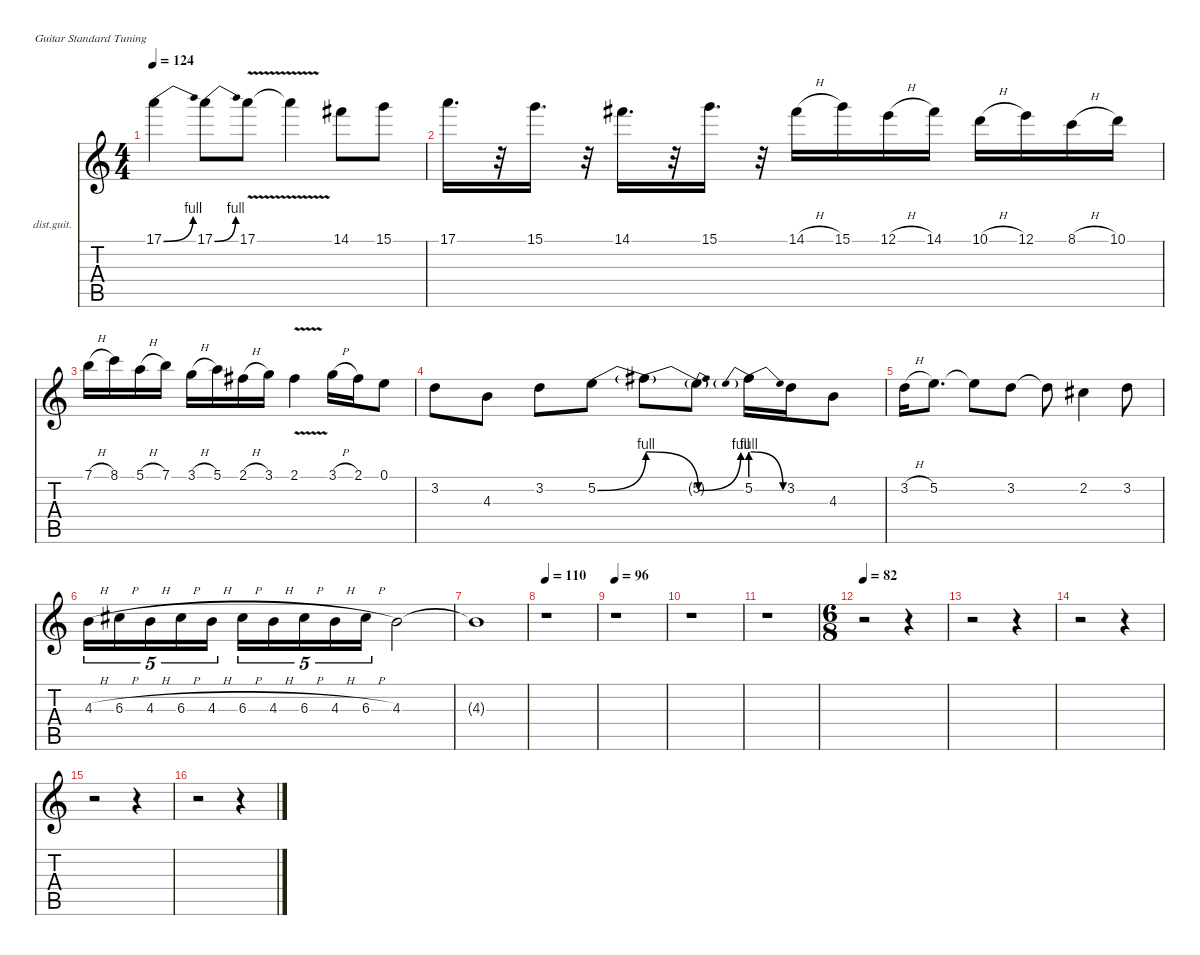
\defaultSystemsLayout 4
\hideDynamics
\bracketExtendMode nobrackets
\firstSystemTrackNameOrientation horizontal
\otherSystemsTrackNameOrientation horizontal
\track ("Lead Guitar" "dist.guit.") {instrument distortionguitar}
\staff {score tabs}
\tuning (E4 B3 G3 D3 A2 E2)
\ts (4 4)
\tempo 124
\clef g2
\ks c
17.1{be (bend 0 0 30 4)}.4{dy fff} 17.1{be (bend 0 0 30 4)}.8 17.1{v}.8 17.1{v t}.4{dy f} 14.1{acc #}.8{dy fff} 15.1.8 |
17.1.16{d} r.32 15.1.16{d} r.32 14.1{acc #}.16{d} r.32 15.1.16{d} r.32 14.1{h acc #}.16 15.1.16{dy ff} 12.1{h}.16{dy fff} 14.1{acc #}.16{dy ff} 10.1{h}.16{dy fff} 12.1.16{dy ff} 8.1{h}.16{dy fff} 10.1.16{dy ff} |
7.1{h}.16{dy fff} 8.1.16{dy ff} 5.1{h}.16{dy fff} 7.1.16{dy ff} 3.1{h}.16{dy fff} 5.1.16{dy ff} 2.1{h acc #}.16{dy fff} 3.1.16{dy ff} 2.1{v acc #}.4{dy fff} 3.1{h}.16 2.1{acc #}.16{dy ff} 0.1.8{dy fff} |
3.2.8 4.3.8 3.2.8 5.2{be (bend 0 0 60 4)}.8 5.2{be (release 0 4 60 0) t}.8{dy f} 5.2{be (bend 0 0 60 4) t}.8 5.2{be (prebendrelease 0 4 39.999998399999996 0)}.16{dy fff} 3.2.16{dy ff} 4.3.8{dy fff} |
3.2{h}.16{dy ff} 5.2.8{d dy fff} 5.2{t}.8{dy f} 3.2.8{dy fff} 3.2{t}.8{dy f} 2.2{acc #}.4{dy fff} 3.2.8 |
4.3{h}.16{tu (5 4)} 6.3{h acc #}.16{tu (5 4) dy ff} 4.3{h}.16{tu (5 4) dy fff} 6.3{h acc #}.16{tu (5 4) dy ff} 4.3{h}.16{tu (5 4) dy fff} 6.3{h acc #}.16{tu (5 4) dy ff} 4.3{h}.16{tu (5 4) dy fff} 6.3{h acc #}.16{tu (5 4) dy ff} 4.3{h}.16{tu (5 4) dy fff} 6.3{h acc #}.16{tu (5 4) dy ff} 4.3.2{dy fff} |
4.3{t}.1{dy f} |
\tempo 110
r.1 |
\tempo 96
r.1 |
r.1 |
r.1 |
\ts (6 8)
\beaming (8 3 3)
\tempo 82
r.2 r.4 |
r.2 r.4 |
r.2 r.4 |
r.2 r.4 |
r.2 r.4
